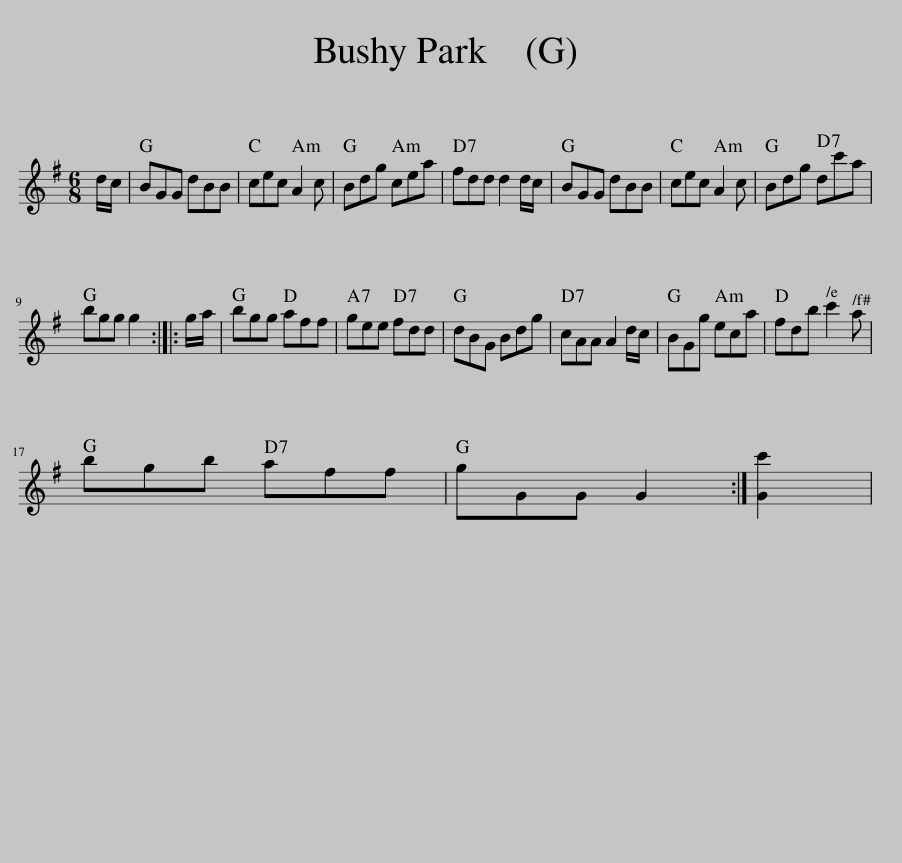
X:1
L:1/8
M:6/8
I:linebreak $
K:G
V:1 treble
V:1
 d/c/ | BGG dBB | cec A2 c | Bdg cea | fdd d2 d/c/ | %5
 BGG dBB | cec A2 c | Bdg dc'a |$ bgg g2 :: g/a/ | %10
 bgg aff | gee fdd | dBG Bdg | cAA A2 d/c/ | BGg eca | %15
 fdb c'2 a |$ bgb aff | gGG G2 :| [Gc']2 | %19
